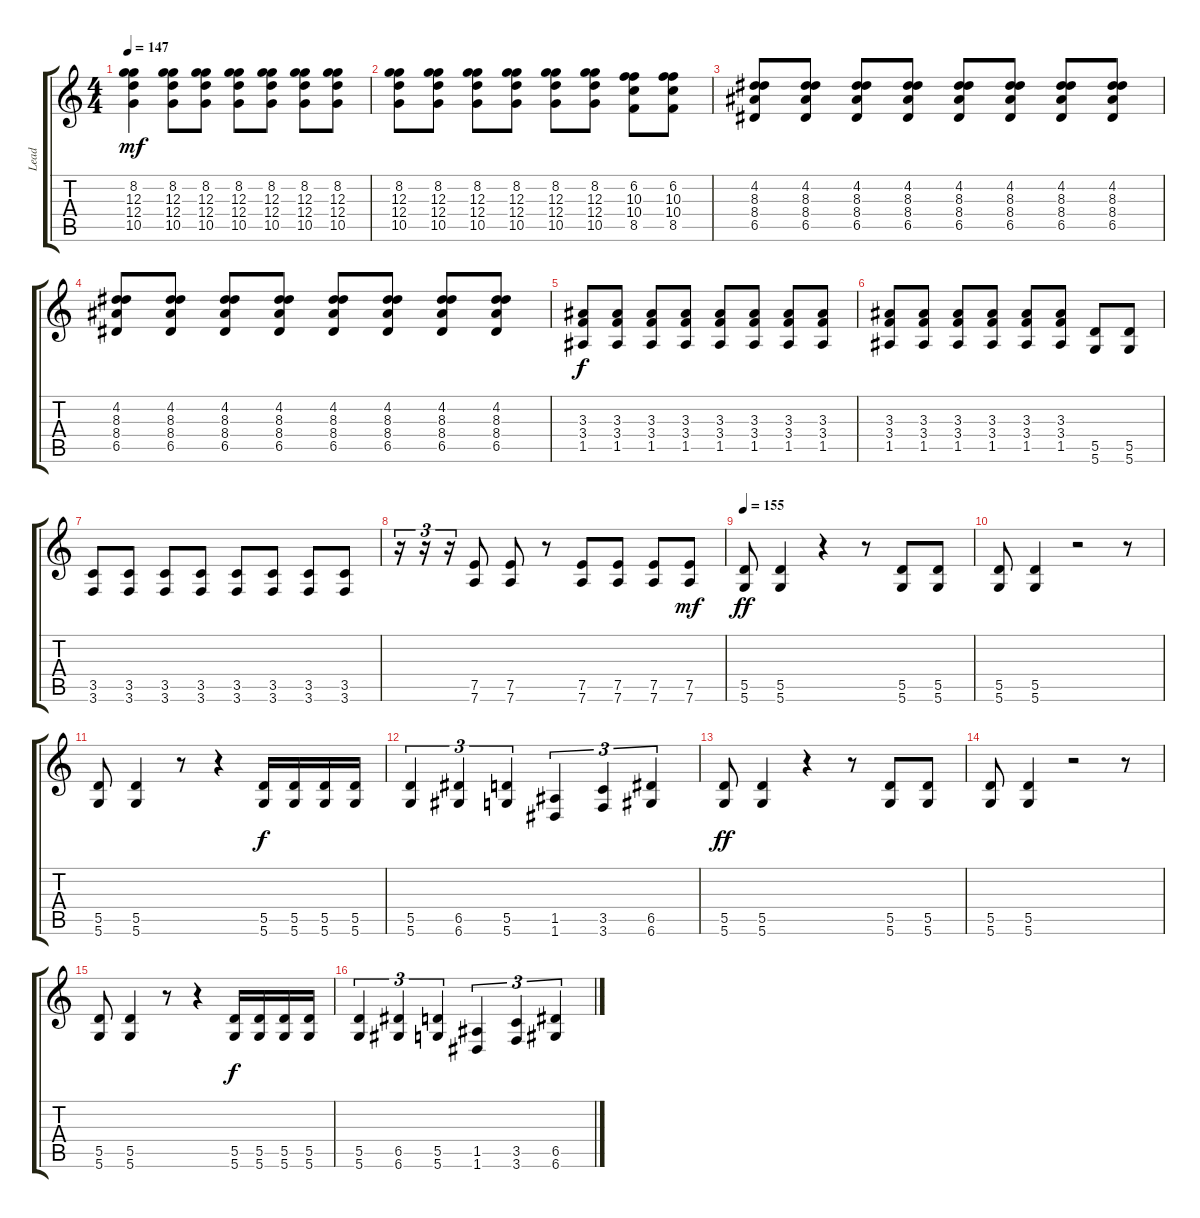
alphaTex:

\track ("Lead" "Lead") {instrument overdrivenguitar}
\staff {score tabs}
\tuning (E4 B3 G3 D3 A2 D2) {hide}
\ts (4 4)
\tempo 147
\clef g2
\ks c
(8.2 12.3 12.4 10.5).4{dy mf} (8.2 12.3 12.4 10.5).8 (8.2 12.3 12.4 10.5).8 (8.2 12.3 12.4 10.5).8 (8.2 12.3 12.4 10.5).8 (8.2 12.3 12.4 10.5).8 (8.2 12.3 12.4 10.5).8 |
(8.2 12.3 12.4 10.5).8 (8.2 12.3 12.4 10.5).8 (8.2 12.3 12.4 10.5).8 (8.2 12.3 12.4 10.5).8 (8.2 12.3 12.4 10.5).8 (8.2 12.3 12.4 10.5).8 (6.2 10.3 10.4 8.5).8 (6.2 10.3 10.4 8.5).8 |
(4.2 8.3 8.4 6.5).8 (4.2 8.3 8.4 6.5).8 (4.2 8.3 8.4 6.5).8 (4.2 8.3 8.4 6.5).8 (4.2 8.3 8.4 6.5).8 (4.2 8.3 8.4 6.5).8 (4.2 8.3 8.4 6.5).8 (4.2 8.3 8.4 6.5).8 |
(4.2 8.3 8.4 6.5).8 (4.2 8.3 8.4 6.5).8 (4.2 8.3 8.4 6.5).8 (4.2 8.3 8.4 6.5).8 (4.2 8.3 8.4 6.5).8 (4.2 8.3 8.4 6.5).8 (4.2 8.3 8.4 6.5).8 (4.2 8.3 8.4 6.5).8 |
(3.3 3.4 1.5).8{dy f} (3.3 3.4 1.5).8 (3.3 3.4 1.5).8 (3.3 3.4 1.5).8 (3.3 3.4 1.5).8 (3.3 3.4 1.5).8 (3.3 3.4 1.5).8 (3.3 3.4 1.5).8 |
(3.3 3.4 1.5).8 (3.3 3.4 1.5).8 (3.3 3.4 1.5).8 (3.3 3.4 1.5).8 (3.3 3.4 1.5).8 (3.3 3.4 1.5).8 (5.5 5.6).8 (5.5 5.6).8 |
(3.5 3.6).8 (3.5 3.6).8 (3.5 3.6).8 (3.5 3.6).8 (3.5 3.6).8 (3.5 3.6).8 (3.5 3.6).8 (3.5 3.6).8 |
r.16{tu (3 2)} r.16{tu (3 2)} r.16{tu (3 2)} (7.5 7.6).8 (7.5 7.6).8 r.8 (7.5 7.6).8 (7.5 7.6).8 (7.5 7.6).8 (7.5 7.6).8{dy mf} |
\tempo 155
(5.5 5.6).8{dy ff} (5.5 5.6).4 r.4 r.8 (5.5 5.6).8 (5.5 5.6).8 |
(5.5 5.6).8 (5.5 5.6).4 r.2 r.8 |
(5.5 5.6).8 (5.5 5.6).4 r.8 r.4 (5.5 5.6).16{dy f} (5.5 5.6).16 (5.5 5.6).16 (5.5 5.6).16 |
(5.5 5.6).4{tu (3 2)} (6.5 6.6).4{tu (3 2)} (5.5 5.6).4{tu (3 2)} (1.5 1.6).4{tu (3 2)} (3.5 3.6).4{tu (3 2)} (6.5 6.6).4{tu (3 2)} |
(5.5 5.6).8{dy ff} (5.5 5.6).4 r.4 r.8 (5.5 5.6).8 (5.5 5.6).8 |
(5.5 5.6).8 (5.5 5.6).4 r.2 r.8 |
(5.5 5.6).8 (5.5 5.6).4 r.8 r.4 (5.5 5.6).16{dy f} (5.5 5.6).16 (5.5 5.6).16 (5.5 5.6).16 |
(5.5 5.6).4{tu (3 2)} (6.5 6.6).4{tu (3 2)} (5.5 5.6).4{tu (3 2)} (1.5 1.6).4{tu (3 2)} (3.5 3.6).4{tu (3 2)} (6.5 6.6).4{tu (3 2)}
